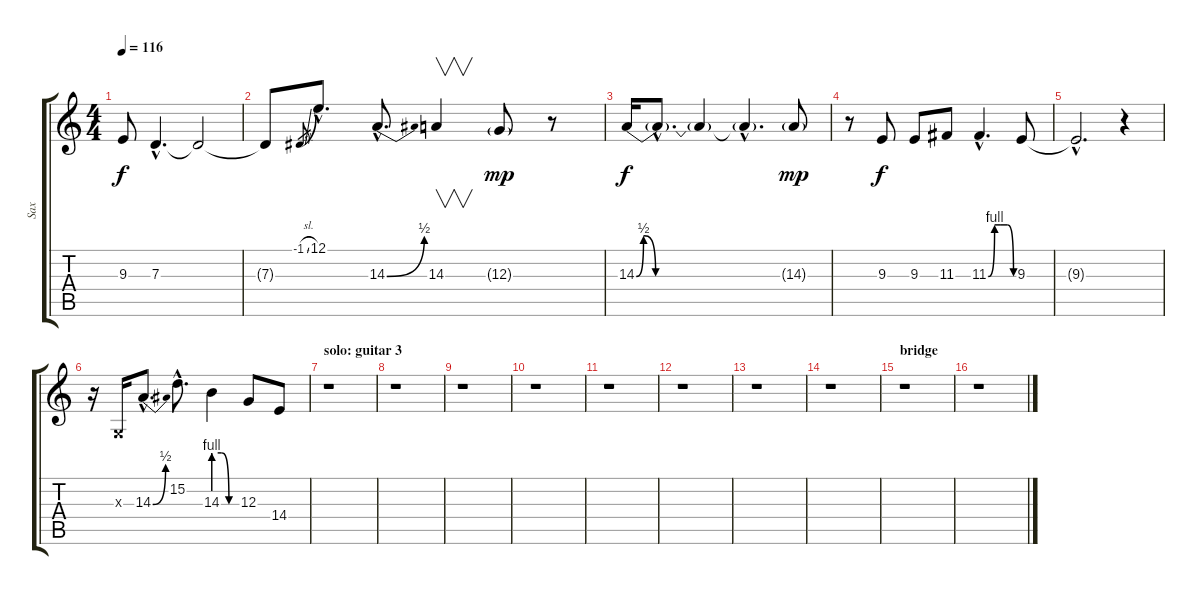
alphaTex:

\track ("Sax" "Sax") {instrument tenorsax}
\staff {score tabs}
\tuning (E4 B3 G3 D3 A2 E2) {hide}
\ts (4 4)
\tempo 116
\clef g2
\ks c
9.3{t}.8{dy f} 7.3{hac}.4{d} 7.3{t}.2 |
7.3{t}.8 -1.1{sl}.8{gr} 12.1{hac}.8{d} 14.3{be (bend 0 0 60 2) hac}.8{d} 14.3.4{v} 12.3{g}.8{dy mp} r.8 |
14.3{be (custom 0 0 3 2 8 0 30 0 60 0)}.16{dy f} 14.3{hac t}.8{d} 14.3{t}.4 14.3{hac t}.4{d} 14.3{g}.8{dy mp} |
r.8 9.3.8{dy f} 9.3.8 11.3.8 11.3{be (custom 0 0 15 4 30 4 45 4 60 0) hac}.4{d} 9.3.8 |
9.3{hac t}.2{d} r.4 |
r.16 0.3{x}.16 14.3{be (bend 0 0 60 2) hac}.8{d} 15.2{hac}.8{d} 14.3{be (custom 0 4 20 4 40 0 60 0)}.4 12.3.8 14.4.8 |
\section ("" "solo: guitar 3 ")
r.1 |
r.1 |
r.1 |
r.1 |
r.1 |
r.1 |
r.1 |
r.1 |
\section ("" "bridge")
r.1 |
r.1
